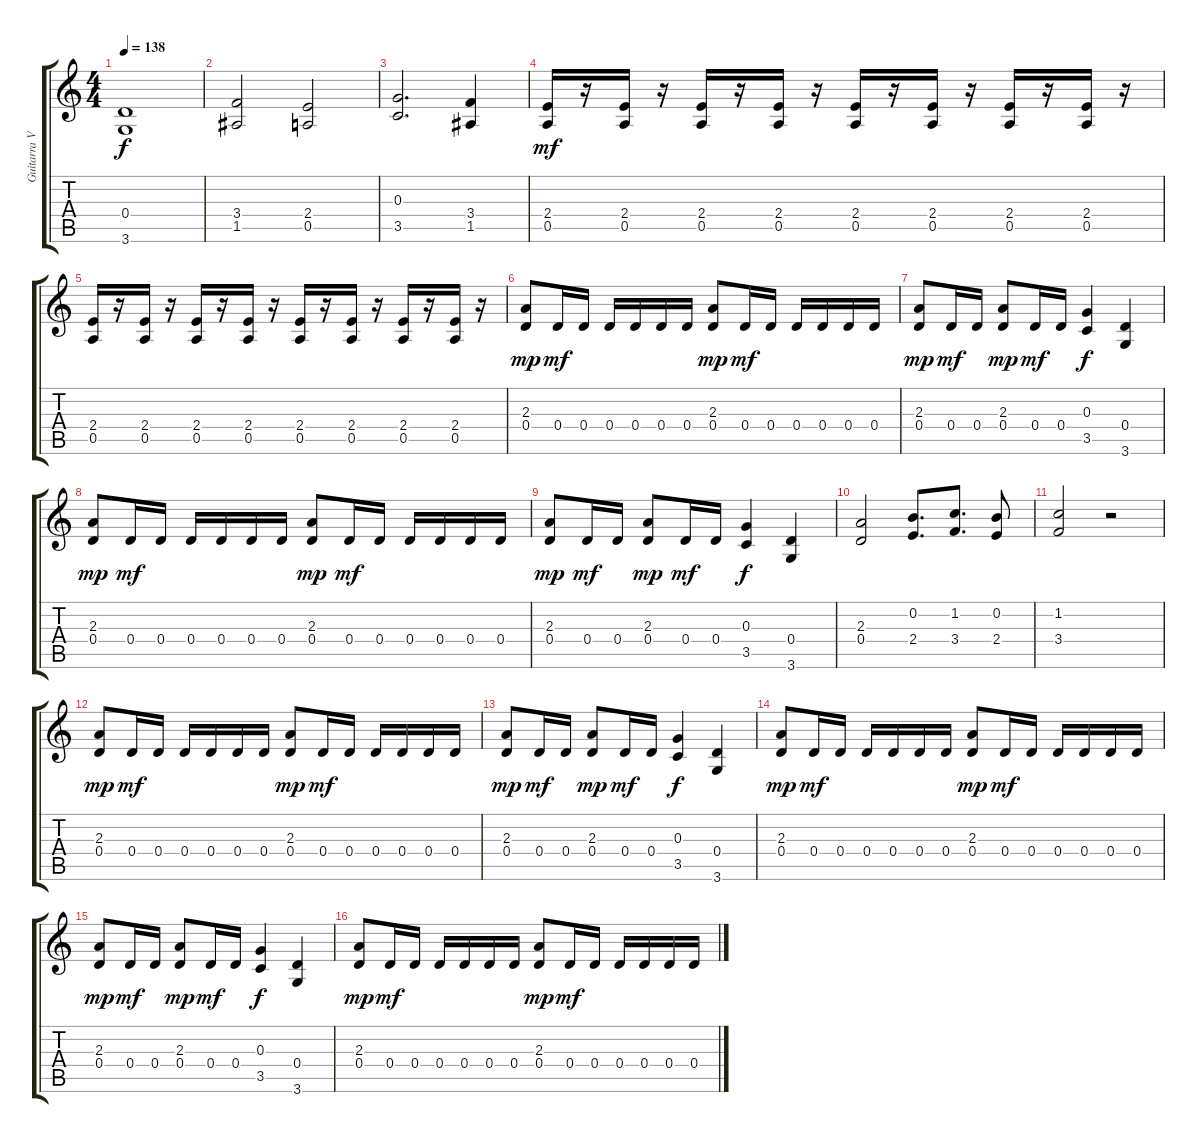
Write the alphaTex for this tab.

\track ("Guitarra VI (Dist. Rítmica)" "Guitarra V") {instrument distortionguitar}
\staff {score tabs}
\tuning (E4 B3 G3 D3 A2 E2) {hide}
\ts (4 4)
\tempo 138
\clef g2
\ks c
(0.4 3.6).1{dy f} |
(3.4 1.5).2 (2.4 0.5).2 |
(0.3 3.5).2{d} (3.4 1.5).4 |
(2.4 0.5).16{dy mf volume 13} r.16 (2.4 0.5).16 r.16 (2.4 0.5).16 r.16 (2.4 0.5).16 r.16 (2.4 0.5).16 r.16 (2.4 0.5).16 r.16 (2.4 0.5).16 r.16 (2.4 0.5).16 r.16 |
(2.4 0.5).16 r.16 (2.4 0.5).16 r.16 (2.4 0.5).16 r.16 (2.4 0.5).16 r.16 (2.4 0.5).16 r.16 (2.4 0.5).16 r.16 (2.4 0.5).16 r.16 (2.4 0.5).16 r.16 |
(2.3 0.4).8{dy mp} 0.4.16{dy mf} 0.4.16 0.4.16 0.4.16 0.4.16 0.4.16 (2.3 0.4).8{dy mp} 0.4.16{dy mf} 0.4.16 0.4.16 0.4.16 0.4.16 0.4.16 |
(2.3 0.4).8{dy mp} 0.4.16{dy mf} 0.4.16 (2.3 0.4).8{dy mp} 0.4.16{dy mf} 0.4.16 (0.3 3.5).4{dy f} (0.4 3.6).4 |
(2.3 0.4).8{dy mp} 0.4.16{dy mf} 0.4.16 0.4.16 0.4.16 0.4.16 0.4.16 (2.3 0.4).8{dy mp} 0.4.16{dy mf} 0.4.16 0.4.16 0.4.16 0.4.16 0.4.16 |
(2.3 0.4).8{dy mp} 0.4.16{dy mf} 0.4.16 (2.3 0.4).8{dy mp} 0.4.16{dy mf} 0.4.16 (0.3 3.5).4{dy f} (0.4 3.6).4 |
(2.3 0.4).2 (0.2 2.4).8{d} (1.2 3.4).8{d} (0.2 2.4).8 |
(1.2 3.4).2 r.2 |
(2.3 0.4).8{dy mp} 0.4.16{dy mf} 0.4.16 0.4.16 0.4.16 0.4.16 0.4.16 (2.3 0.4).8{dy mp} 0.4.16{dy mf} 0.4.16 0.4.16 0.4.16 0.4.16 0.4.16 |
(2.3 0.4).8{dy mp} 0.4.16{dy mf} 0.4.16 (2.3 0.4).8{dy mp} 0.4.16{dy mf} 0.4.16 (0.3 3.5).4{dy f} (0.4 3.6).4 |
(2.3 0.4).8{dy mp} 0.4.16{dy mf} 0.4.16 0.4.16 0.4.16 0.4.16 0.4.16 (2.3 0.4).8{dy mp} 0.4.16{dy mf} 0.4.16 0.4.16 0.4.16 0.4.16 0.4.16 |
(2.3 0.4).8{dy mp} 0.4.16{dy mf} 0.4.16 (2.3 0.4).8{dy mp} 0.4.16{dy mf} 0.4.16 (0.3 3.5).4{dy f} (0.4 3.6).4 |
(2.3 0.4).8{dy mp} 0.4.16{dy mf} 0.4.16 0.4.16 0.4.16 0.4.16 0.4.16 (2.3 0.4).8{dy mp} 0.4.16{dy mf} 0.4.16 0.4.16 0.4.16 0.4.16 0.4.16
